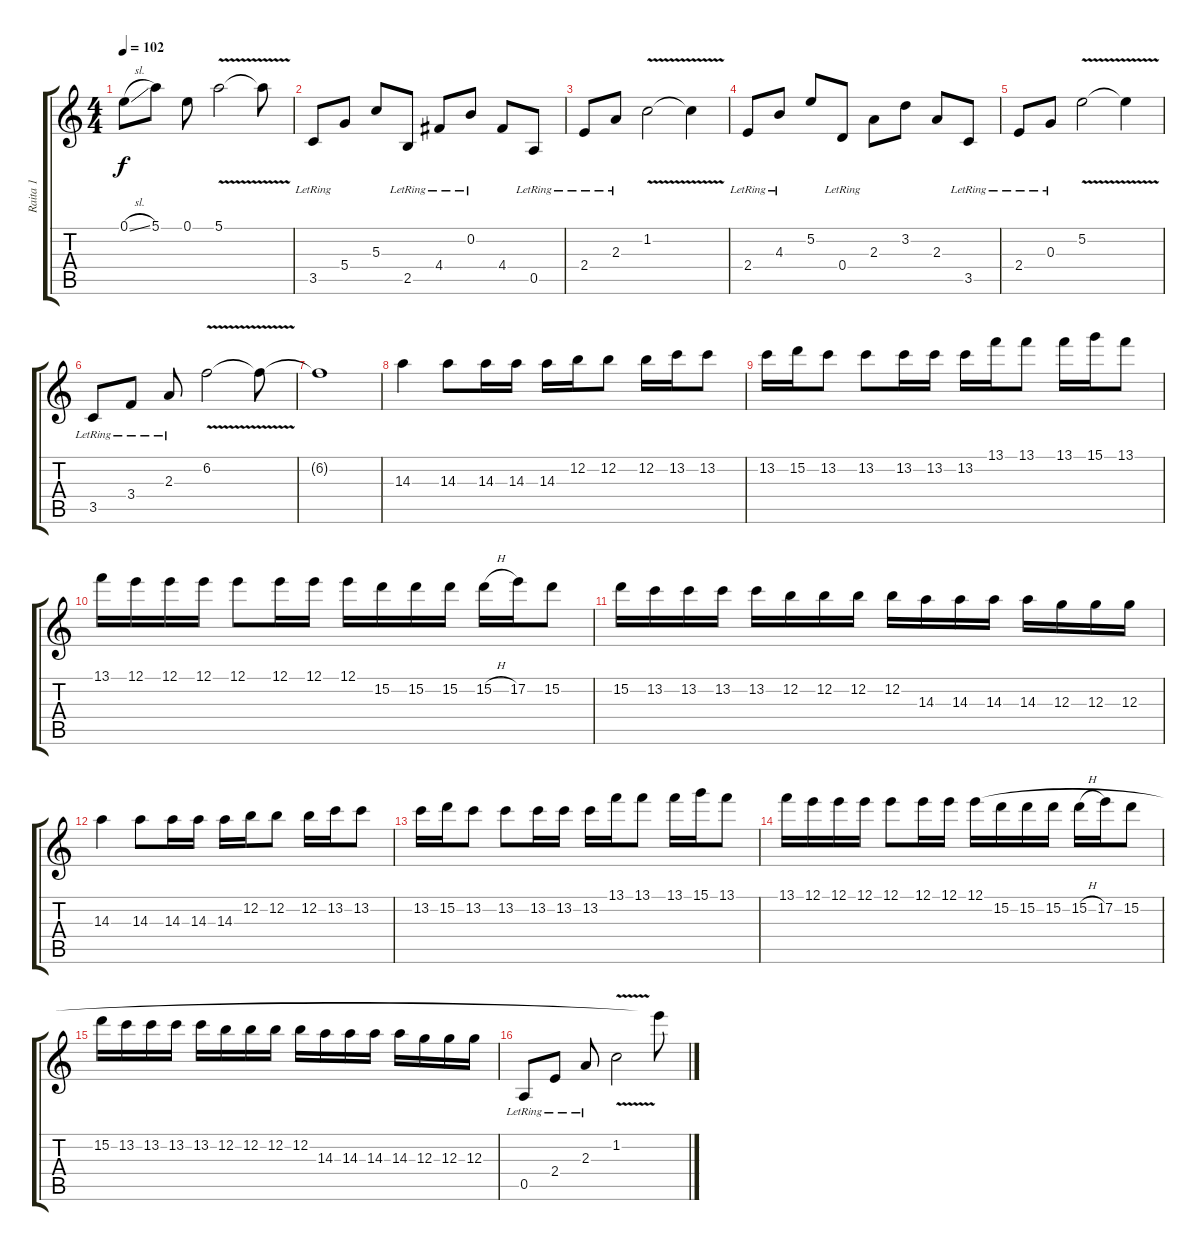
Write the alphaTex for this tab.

\track ("Raita 1" "Raita 1") {instrument distortionguitar}
\staff {score tabs}
\tuning (E4 B3 G3 D3 A2 E2) {hide}
\ts (4 4)
\tempo 102
\clef g2
\ks c
0.1{sl}.8{dy f instrument electricguitarjazz} 5.1.8 0.1.8 5.1{v}.2 5.1{t}.8 |
3.5{lr}.8 5.4.8 5.3.8 2.5{lr}.8 4.4{lr}.8 0.2{lr}.8 4.4.8 0.5{lr}.8 |
2.4{lr}.8 2.3{lr}.8 1.2{v}.2 1.2{t}.4 |
2.4{lr}.8 4.3{lr}.8 5.2.8 0.4{lr}.8 2.3.8 3.2.8 2.3.8 3.5{lr}.8 |
2.4{lr}.8 0.3{lr}.8 5.2{v}.2 5.2{t}.4 |
3.5{lr}.8 3.4{lr}.8 2.3{lr}.8 6.2{v}.2 6.2{t}.8 |
6.2{t}.1 |
14.3.4{instrument distortionguitar} 14.3.8 14.3.16 14.3.16 14.3.16 12.2.16 12.2.8 12.2.16 13.2.16 13.2.8 |
13.2.16 15.2.16 13.2.8 13.2.8 13.2.16 13.2.16 13.2.16 13.1.16 13.1.8 13.1.16 15.1.16 13.1.8 |
13.1.16 12.1.16 12.1.16 12.1.16 12.1.8 12.1.16 12.1.16 12.1.16 15.2.16 15.2.16 15.2.16 15.2{h}.16 17.2.16 15.2.8 |
15.2.16 13.2.16 13.2.16 13.2.16 13.2.16 12.2.16 12.2.16 12.2.16 12.2.16 14.3.16 14.3.16 14.3.16 14.3.16 12.3.16 12.3.16 12.3.16 |
14.3.4 14.3.8 14.3.16 14.3.16 14.3.16 12.2.16 12.2.8 12.2.16 13.2.16 13.2.8 |
13.2.16 15.2.16 13.2.8 13.2.8 13.2.16 13.2.16 13.2.16 13.1.16 13.1.8 13.1.16 15.1.16 13.1.8 |
13.1.16 12.1.16 12.1.16 12.1.16 12.1.8 12.1.16 12.1.16 12.1.16 15.2.16 15.2.16 15.2.16 15.2{h}.16 17.2.16 15.2.8 |
15.2.16 13.2.16 13.2.16 13.2.16 13.2.16 12.2.16 12.2.16 12.2.16 12.2.16 14.3.16 14.3.16 14.3.16 14.3.16 12.3.16 12.3.16 12.3.16 |
0.5{lr}.8{instrument electricguitarjazz} 2.4{lr}.8 2.3{lr}.8 1.2{v}.2 12.1{t}.8
